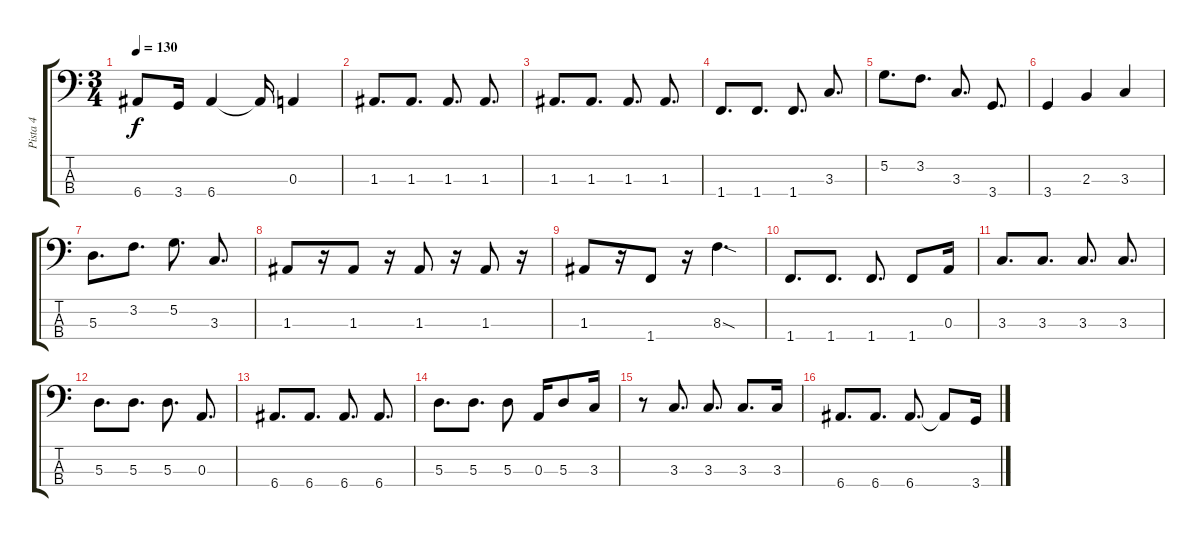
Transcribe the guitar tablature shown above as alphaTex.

\track ("Pista 4" "Pista 4") {instrument electricbassfinger}
\staff {score tabs}
\tuning (G2 D2 A1 E1) {hide}
\ts (3 4)
\tempo 130
\clef f4
\ks c
6.4.8{dy f} 3.4.16 6.4.4 6.4{t}.16 0.3.4 |
1.3.8{d} 1.3.8{d} 1.3.8{d} 1.3.8{d} |
1.3.8{d} 1.3.8{d} 1.3.8{d} 1.3.8{d} |
1.4.8{d} 1.4.8{d} 1.4.8{d} 3.3.8{d} |
5.2.8{d} 3.2.8{d} 3.3.8{d} 3.4.8{d} |
3.4.4 2.3.4 3.3.4 |
5.3.8{d} 3.2.8{d} 5.2.8{d} 3.3.8{d} |
1.3.8 r.16 1.3.8 r.16 1.3.8 r.16 1.3.8 r.16 |
1.3.8 r.16 1.4.8 r.16 8.3{sod}.4{d} |
1.4.8{d} 1.4.8{d} 1.4.8{d} 1.4.8 0.3.16 |
3.3.8{d} 3.3.8{d} 3.3.8{d} 3.3.8{d} |
5.3.8{d} 5.3.8{d} 5.3.8{d} 0.3.8{d} |
6.4.8{d} 6.4.8{d} 6.4.8{d} 6.4.8{d} |
5.3.8{d} 5.3.8{d} 5.3.8 0.3.16 5.3.8 3.3.16 |
r.8 3.3.8{d} 3.3.8{d} 3.3.8{d} 3.3.16 |
6.4.8{d} 6.4.8{d} 6.4.8{d} 6.4{t}.8 3.4.16
